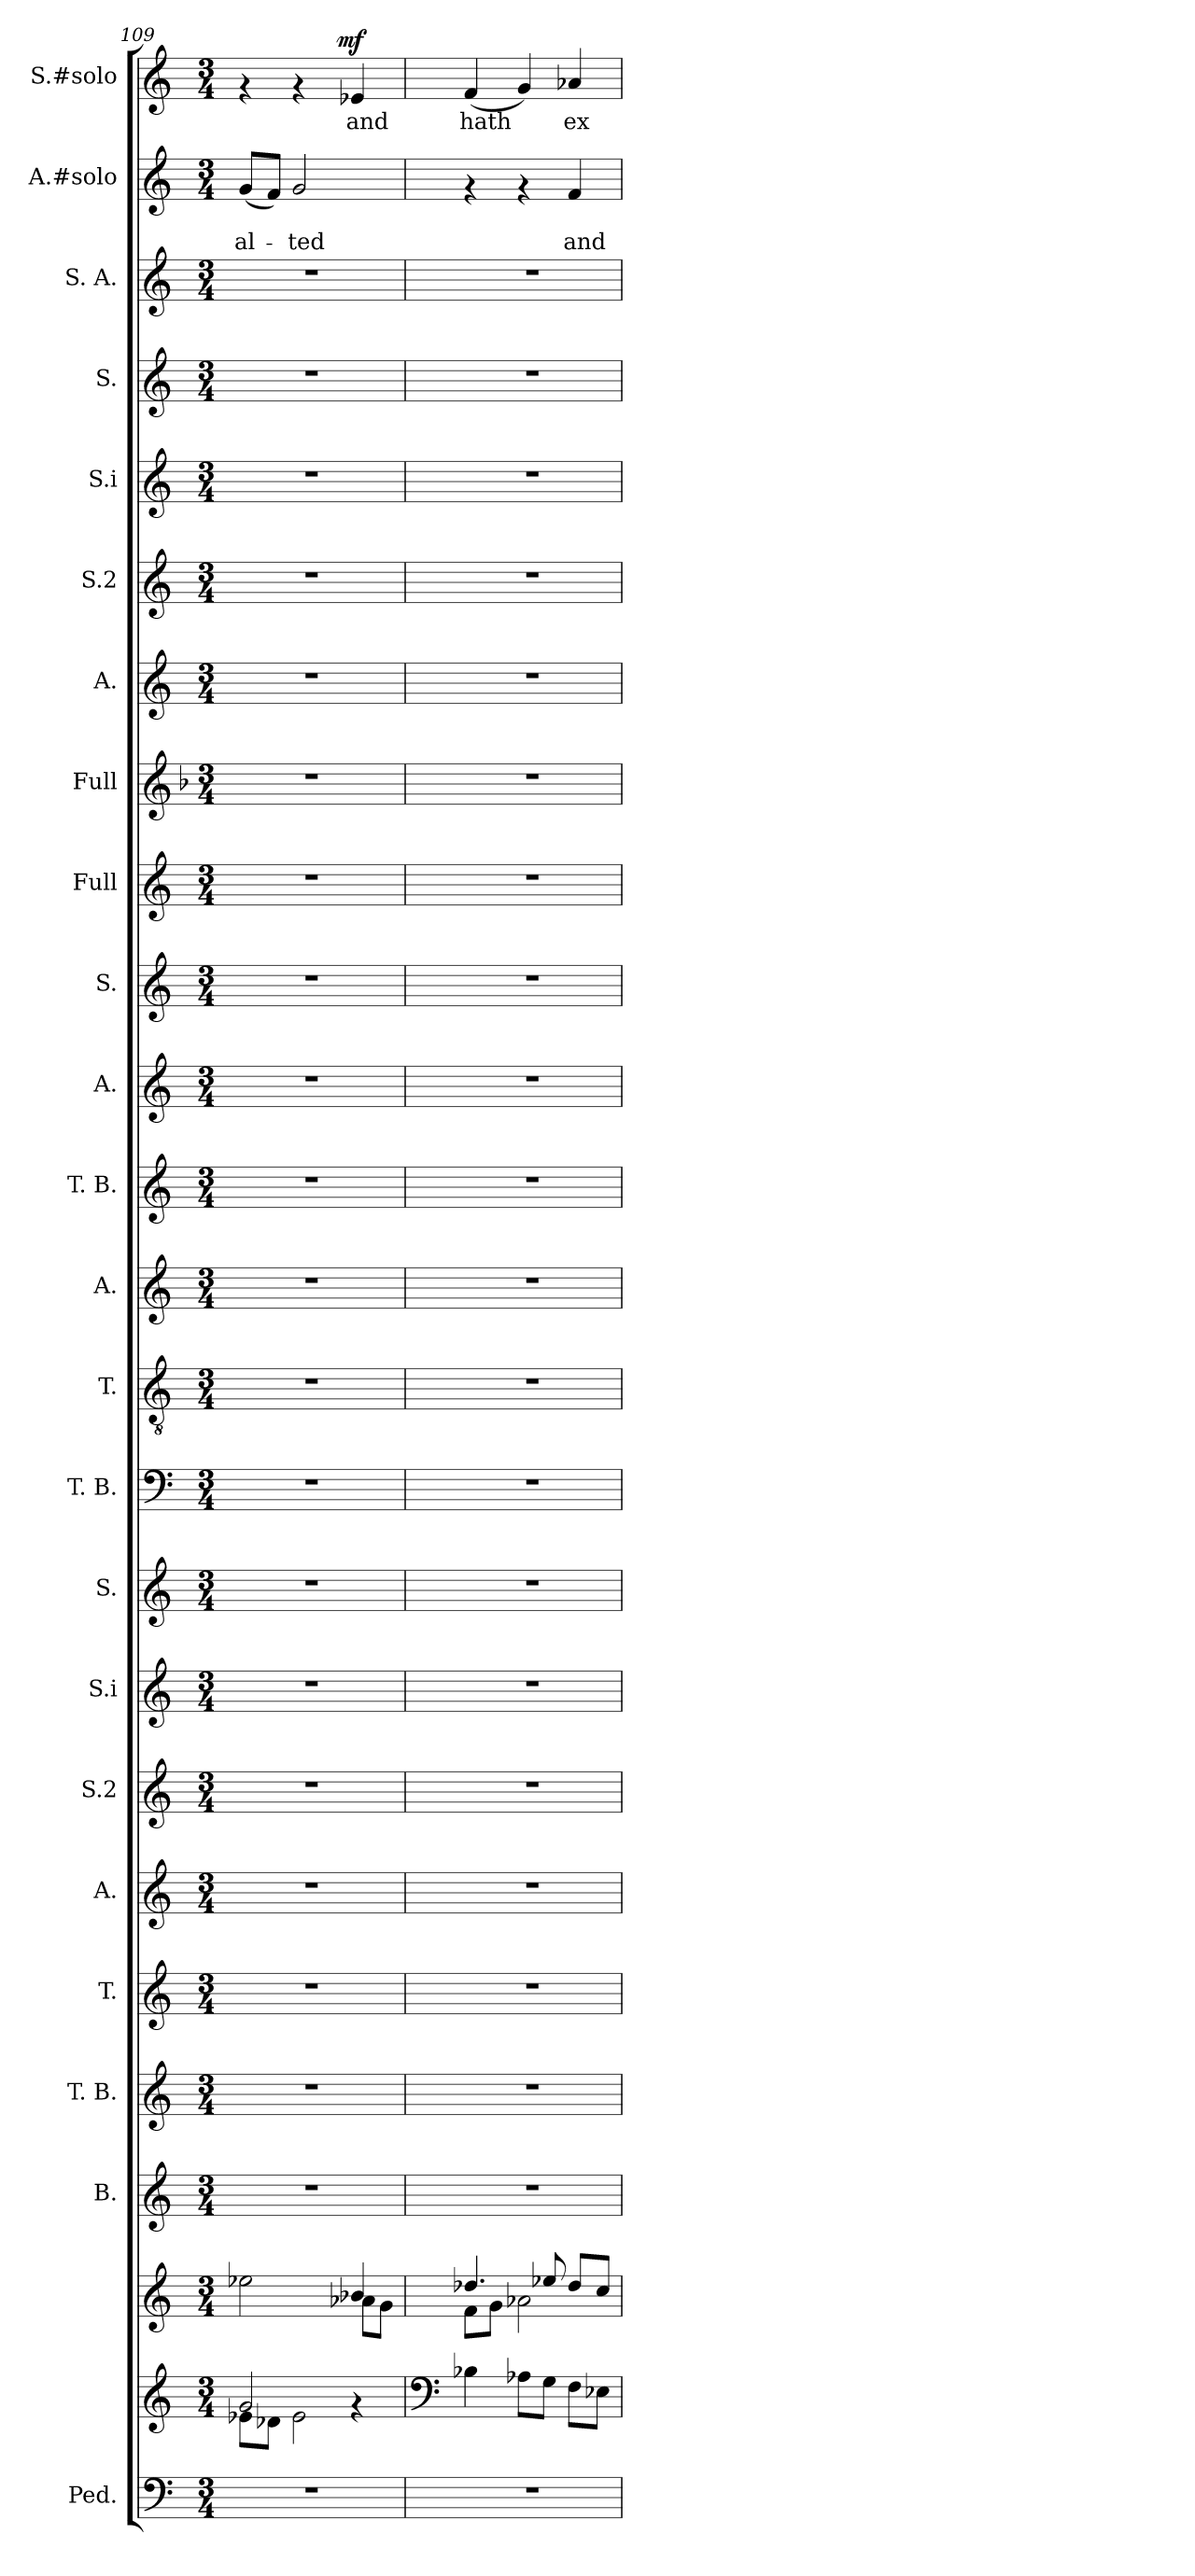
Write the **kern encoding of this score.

**kern	**kern	**kern	**kern	**kern	**kern	**kern	**kern	**kern	**kern	**kern	**kern	**kern	**kern	**kern	**kern	**kern	**kern	**kern	**kern	**kern	**kern	**kern	**kern	**text	**text	**kern	**text	**dynam
*part25	*part24	*part23	*part22	*part21	*part20	*part19	*part18	*part17	*part16	*part15	*part14	*part13	*part12	*part11	*part10	*part9	*part8	*part7	*part6	*part5	*part4	*part3	*part2	*part2	*part2	*part1	*part1	*part1
*staff25	*staff24	*staff23	*staff22	*staff21	*staff20	*staff19	*staff18	*staff17	*staff16	*staff15	*staff14	*staff13	*staff12	*staff11	*staff10	*staff9	*staff8	*staff7	*staff6	*staff5	*staff4	*staff3	*staff2	*staff2	*staff2	*staff1	*staff1	*staff1
*I"Ped.	*	*	*I"B.	*I"T. B.	*I"T.	*I"A.	*I"S.2	*I"S.i	*I"S.	*I"T. B.	*I"T.	*I"A.	*I"T. B.	*I"A.	*I"S.	*I"Full	*I"Full	*I"A.	*I"S.2	*I"S.i	*I"S.	*I"S. A.	*I"A.#solo	*	*	*I"S.#solo	*	*
*I'Ped.	*	*	*	*I'T. B.	*I'T.	*I'A.	*I'S.2	*I'S.i	*I'S.	*I'T. B.	*I'T.	*	*I'T. B.	*I'A.	*I'S.	*	*	*I'A.	*I'S.2	*I'S.i	*I'S.	*I'S. A.	*I'A.#solo	*	*	*I'S.#solo	*	*
*clefF4	*clefG2	*clefG2	*clefG2	*clefG2	*clefG2	*clefG2	*clefG2	*clefG2	*clefG2	*clefF4	*clefGv2	*clefG2	*clefG2	*clefG2	*clefG2	*clefG2	*clefG2	*clefG2	*clefG2	*clefG2	*clefG2	*clefG2	*clefG2	*	*	*clefG2	*	*
*	*	*	*	*	*	*	*	*	*	*	*	*	*	*	*	*	*ITrd3c5	*	*	*	*	*	*	*	*	*	*	*
*k[]	*k[]	*k[]	*k[]	*k[]	*k[]	*k[]	*k[]	*k[]	*k[]	*k[]	*k[]	*k[]	*k[]	*k[]	*k[]	*k[]	*k[]	*k[]	*k[]	*k[]	*k[]	*k[]	*k[]	*	*	*k[]	*	*
*C:	*C:	*C:	*C:	*C:	*C:	*C:	*C:	*C:	*C:	*C:	*C:	*C:	*C:	*C:	*C:	*C:	*C:	*C:	*C:	*C:	*C:	*C:	*C:	*	*	*C:	*	*
*M3/4	*M3/4	*M3/4	*M3/4	*M3/4	*M3/4	*M3/4	*M3/4	*M3/4	*M3/4	*M3/4	*M3/4	*M3/4	*M3/4	*M3/4	*M3/4	*M3/4	*M3/4	*M3/4	*M3/4	*M3/4	*M3/4	*M3/4	*M3/4	*	*	*M3/4	*	*
=109	=109	=109	=109	=109	=109	=109	=109	=109	=109	=109	=109	=109	=109	=109	=109	=109	=109	=109	=109	=109	=109	=109	=109	=109	=109	=109	=109	=109
*	*^	*^	*	*	*	*	*	*	*	*	*	*	*	*	*	*	*	*	*	*	*	*	*	*	*	*	*	*
!	!	!	!	!	!	!	!	!	!	!	!	!	!	!	!	!	!	!	!	!	!	!	!	!	!	!	!LO:LY:b	!	!	!
*	*	*	*	*	*	*	*	*	*	*	*	*	*	*	*	*	*	*	*	*	*	*	*	*	*	*	*	*^	*	*
2.r	2g/	8e-X\L	2ryy	2ee-X\	2.r	2.r	2.r	2.r	2.r	2.r	2.r	2.r	2.r	2.r	2.r	2.r	2.r	2.r	2.r	2.r	2.r	2.r	2.r	2.r	(<8g/L	.	-al-	4rf	3ryy	.	.
.	.	8d-X\J	.	.	.	.	.	.	.	.	.	.	.	.	.	.	.	.	.	.	.	.	.	.	8f/J)	.	.	.	.	.	.
!	!	!	!	!	!	!	!	!	!	!	!	!	!	!	!	!	!	!	!	!	!	!	!	!	!	!	!LO:LY:b	!	!	!	!
.	.	2e-\	.	.	.	.	.	.	.	.	.	.	.	.	.	.	.	.	.	.	.	.	.	.	2g/	.	-ted	4rf	.	.	.
.	.	.	.	.	.	.	.	.	.	.	.	.	.	.	.	.	.	.	.	.	.	.	.	.	.	.	.	.	12.ryy	.	.
!	!	!	!	!	!	!	!	!	!	!	!	!	!	!	!	!	!	!	!	!	!	!	!	!	!	!	!	!	!	!	!LO:DY:a
.	.	.	.	.	.	.	.	.	.	.	.	.	.	.	.	.	.	.	.	.	.	.	.	.	.	.	.	.	6..ryy	.	mf
!	!	!	!	!	!	!	!	!	!	!	!	!	!	!	!	!	!	!	!	!	!	!	!	!	!	!	!	!	!	!LO:LY:b	!
.	4rf	.	4b-X/	8a-X\L	.	.	.	.	.	.	.	.	.	.	.	.	.	.	.	.	.	.	.	.	.	.	.	4e-X/	.	and	.
.	.	.	.	8g\J	.	.	.	.	.	.	.	.	.	.	.	.	.	.	.	.	.	.	.	.	.	.	.	.	.	.	.
*	*v	*v	*	*	*	*	*	*	*	*	*	*	*	*	*	*	*	*	*	*	*	*	*	*	*	*	*	*v	*v	*	*
=110	=110	=110	=110	=110	=110	=110	=110	=110	=110	=110	=110	=110	=110	=110	=110	=110	=110	=110	=110	=110	=110	=110	=110	=110	=110	=110	=110	=110	=110
*	*clefF4	*	*	*	*	*	*	*	*	*	*	*	*	*	*	*	*	*	*	*	*	*	*	*	*	*	*	*	*
*	*	*	*	*	*	*	*	*	*	*	*	*	*	*	*	*	*	*	*	*	*	*	*	*	*	*	*^	*	*
!	!	!	!	!	!	!	!	!	!	!	!	!	!	!	!	!	!	!	!	!	!	!	!	!	!	!	!	!	!LO:LY:b	!
*	*	*	*	*	*	*	*	*	*	*	*	*	*	*	*	*	*	*	*	*	*	*	*	*	*	*	*v	*v	*	*
2.r	4B-X\	4.dd-X/	8f\L	2.r	2.r	2.r	2.r	2.r	2.r	2.r	2.r	2.r	2.r	2.r	2.r	2.r	2.r	2.r	2.r	2.r	2.r	2.r	2.r	4rf	.	.	(<4f/	hath	.
.	.	.	8g\J	.	.	.	.	.	.	.	.	.	.	.	.	.	.	.	.	.	.	.	.	.	.	.	.	.	.
.	8A-X\L	.	2a-X\	.	.	.	.	.	.	.	.	.	.	.	.	.	.	.	.	.	.	.	.	4rf	.	.	4g/)	.	.
.	8G\J	8ee-X/	.	.	.	.	.	.	.	.	.	.	.	.	.	.	.	.	.	.	.	.	.	.	.	.	.	.	.
!	!	!	!	!	!	!	!	!	!	!	!	!	!	!	!	!	!	!	!	!	!	!	!	!	!	!LO:LY:b	!	!LO:LY:b	!
.	8F\L	8dd-/L	.	.	.	.	.	.	.	.	.	.	.	.	.	.	.	.	.	.	.	.	.	4f/	.	and	4a-X/	ex-	.
.	8E-X\J	8cc/J	.	.	.	.	.	.	.	.	.	.	.	.	.	.	.	.	.	.	.	.	.	.	.	.	.	.	.
*	*	*v	*v	*	*	*	*	*	*	*	*	*	*	*	*	*	*	*	*	*	*	*	*	*	*	*	*	*	*
=	=	=	=	=	=	=	=	=	=	=	=	=	=	=	=	=	=	=	=	=	=	=	=	=	=	=	=	=
*-	*-	*-	*-	*-	*-	*-	*-	*-	*-	*-	*-	*-	*-	*-	*-	*-	*-	*-	*-	*-	*-	*-	*-	*-	*-	*-	*-	*-
